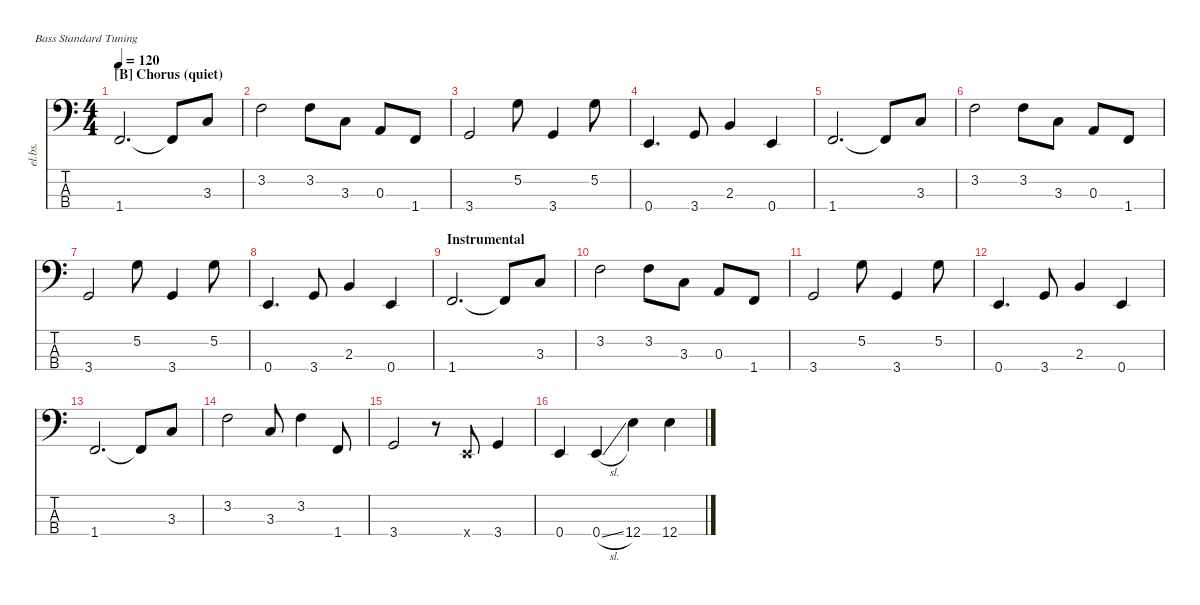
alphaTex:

\defaultSystemsLayout 4
\hideDynamics
\bracketExtendMode nobrackets
\track ("Electric Bass" "el.bs.") {instrument electricbassfinger}
\staff {score tabs}
\tuning (G2 D2 A1 E1)
\ts (4 4)
\section ("B" "Chorus (quiet)")
\tempo 120
\clef f4
\ks c
1.4.2{d dy mf} 1.4{t}.8 3.3.8 |
3.2.2 3.2.8 3.3.8 0.3.8 1.4.8 |
3.4.2 5.2.8 3.4.4 5.2.8 |
0.4.4{d} 3.4.8 2.3.4 0.4.4 |
1.4.2{d} 1.4{t}.8 3.3.8 |
3.2.2 3.2.8 3.3.8 0.3.8 1.4.8 |
3.4.2 5.2.8 3.4.4 5.2.8 |
0.4.4{d} 3.4.8 2.3.4 0.4.4 |
\section ("" "Instrumental")
1.4.2{d} 1.4{t}.8 3.3.8 |
3.2.2 3.2.8 3.3.8 0.3.8 1.4.8 |
3.4.2 5.2.8 3.4.4 5.2.8 |
0.4.4{d} 3.4.8 2.3.4 0.4.4 |
1.4.2{d} 1.4{t}.8 3.3.8 |
3.2.2 3.3.8 3.2.4 1.4.8 |
3.4.2 r.8 0.4{x}.8 3.4.4 |
0.4.4 0.4{sl}.4 12.4.4 12.4.4
